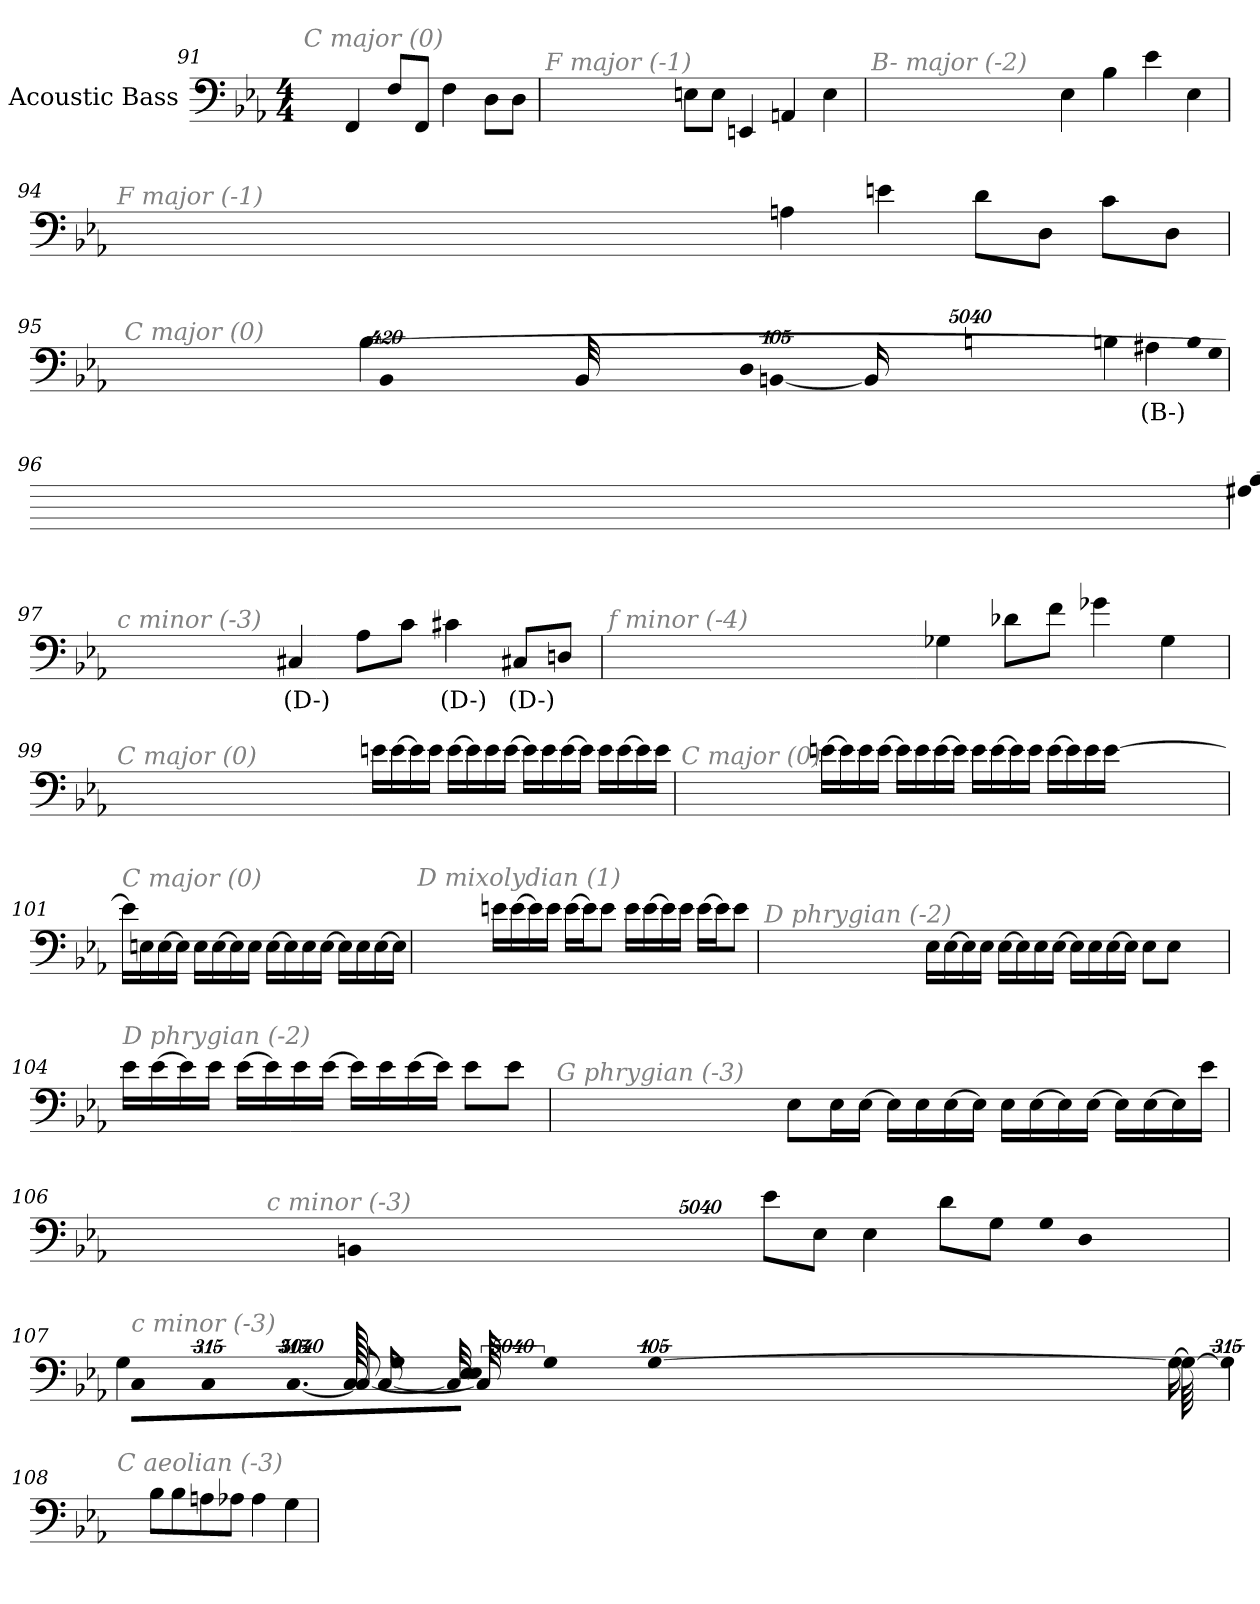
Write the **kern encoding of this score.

**kern	**text
*part1	*part1
*staff1	*staff1
*I"Acoustic Bass	*
*clefF4	*
*ITrd7c12	*
*k[b-e-a-]	*
*E-:	*
*M4/4	*
=91	=91
!LO:TX:i:color=#808080:t=C major (0)	!
4FFF	.
8FFL	.
8FFFJ	.
4FF	.
8DDL	.
8DDJ	.
=92	=92
!LO:TX:i:color=#808080:t=F major (-1)	!
8EEnL	.
8EEJ	.
4EEEn	.
4AAAn	.
4EE	.
=93	=93
!LO:TX:i:color=#808080:t=B- major (-2)	!
4EE-	.
4BB-	.
4E-	.
4EE-	.
=94	=94
!LO:TX:i:color=#808080:t=F major (-1)	!
4AAn	.
4En	.
8DL	.
8DDJ	.
8CL	.
8DDJ	.
=95	=95
!LO:TX:i:color=#808080:t=C major (0)	!
4BBn	.
4AA#Xi	(B-)
!LO:N:vis=8	!
40320%3347BBnL	.
!LO:N:vis=8	!
40320%3347GG	.
!LO:N:vis=8	!
40320%3347DDJ	.
!LO:N:vis=1024	!
[13440%13BBBnL	.
16BBBL_	.
32BBBL_	.
!LO:N:vis=1024%31	!
13440%407BBBL]	.
[8BBJ	.
=96	=96
!LO:TX:i:color=#808080:t=a minor (0)	!
!LO:N:vis=8	!
40320%3347BBnL]	.
!LO:N:vis=8	!
40320%3347GG#X	.
!LO:N:vis=8	!
40320%3347EEnJ	.
!LO:N:vis=1024	!
[13440%13BBBnL	.
16BBBL_	.
64BBBL_	.
!LO:N:vis=256	!
20160%79BBBL]	.
!LO:N:vis=8	!
40320%3347EE	.
!LO:N:vis=8	!
40320%3347BBnJ	.
!LO:N:vis=8	!
40320%3347GGnL	.
[13440%13EE	.
10080%827EE]	.
!LO:N:vis=8	!
40320%3347GGJ	.
!LO:N:vis=1024	!
[13440%13FF#XL	.
16FF#L_	.
64FF#L_	.
!LO:N:vis=256	!
20160%79FF#L]	.
!LO:N:vis=8	!
40320%3347AAn	.
!LO:N:vis=8	!
40320%3347DDJ	.
=97	=97
!LO:TX:i:color=#808080:t=c minor (-3)	!
4CC#Xi	(D-)
8AA-L	.
8CJ	.
4C#Xi	(D-)
8CC#XiL	(D-)
8DDnJ	.
=98	=98
!LO:TX:i:color=#808080:t=f minor (-4)	!
4GG-X	.
8D-XL	.
8FJ	.
4G-X	.
4GG-	.
=99	=99
!LO:TX:i:color=#808080:t=C major (0)	!
16EnL	.
[16E	.
16E]	.
16EJ	.
[16EL	.
16E]	.
16E	.
[16EJ	.
16EL]	.
16E	.
[16E	.
16EJ]	.
16EL	.
[16E	.
16E]	.
16EJ	.
=100	=100
!LO:TX:i:color=#808080:t=C major (0)	!
[16EnL	.
16E]	.
16E	.
[16EJ	.
16EL]	.
16E	.
[16E	.
16EJ]	.
16EL	.
[16E	.
16E]	.
16EJ	.
[16EL	.
16E]	.
16E	.
[16EJ	.
=101	=101
!LO:TX:i:color=#808080:t=C major (0)	!
16EnL]	.
16EEn	.
[16EE	.
16EEJ]	.
16EEL	.
[16EE	.
16EE]	.
16EEJ	.
[16EEL	.
16EE]	.
16EE	.
[16EEJ	.
16EEL]	.
16EE	.
[16EE	.
16EEJ]	.
=102	=102
!LO:TX:i:color=#808080:t=D mixolydian (1)	!
16EnL	.
[16E	.
16E]	.
16EJ	.
[16EL	.
16E]	.
8EJ	.
16EL	.
[16E	.
16E]	.
16EJ	.
[16EL	.
16E]	.
8EJ	.
=103	=103
!LO:TX:i:color=#808080:t=D phrygian (-2)	!
16EE-L	.
[16EE-	.
16EE-]	.
16EE-J	.
[16EE-L	.
16EE-]	.
16EE-	.
[16EE-J	.
16EE-L]	.
16EE-	.
[16EE-	.
16EE-J]	.
8EE-L	.
8EE-J	.
=104	=104
!LO:TX:i:color=#808080:t=D phrygian (-2)	!
16E-L	.
[16E-	.
16E-]	.
16E-J	.
[16E-L	.
16E-]	.
16E-	.
[16E-J	.
16E-L]	.
16E-	.
[16E-	.
16E-J]	.
8E-L	.
8E-J	.
=105	=105
!LO:TX:i:color=#808080:t=G phrygian (-3)	!
8EE-L	.
16EE-	.
[16EE-J	.
16EE-L]	.
16EE-	.
[16EE-	.
16EE-J]	.
16EE-L	.
[16EE-	.
16EE-]	.
[16EE-J	.
16EE-L]	.
[16EE-	.
16EE-]	.
16E-J	.
=106	=106
!LO:TX:i:color=#808080:t=c minor (-3)	!
8E-L	.
8EE-J	.
4EE-	.
8DL	.
8GGJ	.
!LO:N:vis=8	!
40320%3347GGL	.
!LO:N:vis=8	!
40320%3347DD	.
!LO:N:vis=8	!
40320%3347BBBnJ	.
=107	=107
!LO:TX:i:color=#808080:t=c minor (-3)	!
!LO:N:vis=8	!
40320%3347CCL	.
!LO:N:vis=8	!
40320%3347GG	.
!LO:N:vis=8	!
40320%3347EE-J	.
!LO:N:vis=1024	!
[13440%13GGL	.
16GGL_	.
64GGL_	.
!LO:N:vis=256	!
20160%79GGL]	.
!LO:N:vis=8	!
40320%3347GG	.
!LO:N:vis=8	!
40320%3347EE-J	.
[16CC	.
64CC_	.
!LO:N:vis=256.	!
10080%59CC_	.
8CC_	.
32CC_	.
128CC_	.
!LO:N:vis=512	!
40320%79CC]	.
4GG	.
=108	=108
!LO:TX:i:color=#808080:t=C aeolian (-3)	!
8BB-L	.
8BB-	.
8AAn	.
8AA-XJ	.
4AA-	.
4GG	.
=	=
*-	*-
